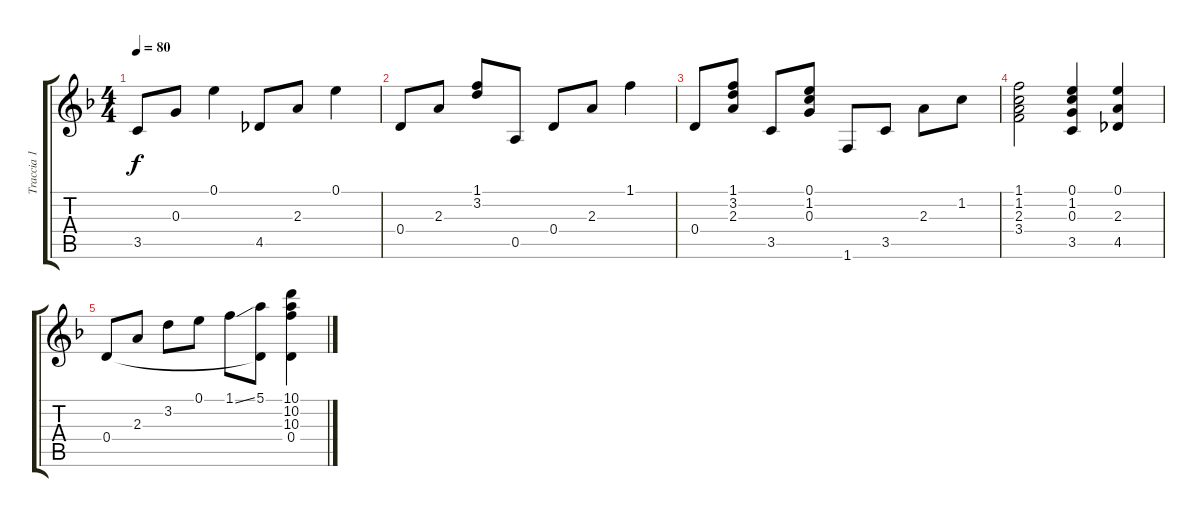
\track ("Traccia 1" "Traccia 1") {instrument acousticguitarnylon}
\staff {score tabs}
\tuning (E4 B3 G3 D3 A2 E2) {hide}
\ts (4 4)
\tempo 80
\clef g2
\ks f
3.5.8{dy f} 0.3.8 0.1.4 4.5.8 2.3.8 0.1.4 |
0.4.8 2.3.8 (1.1 3.2).8 0.5.8 0.4.8 2.3.8 1.1.4 |
0.4.8 (1.1 3.2 2.3).8 3.5.8 (0.1 1.2 0.3).8 1.6.8 3.5.8 2.3.8 1.2.8 |
(1.1 1.2 2.3 3.4).2 (0.1 1.2 0.3 3.5).4 (0.1 2.3 4.5).4 |
0.4.8 2.3.8 3.2.8 0.1.8 1.1{ss}.8 (5.1 0.4{t}).8 (10.1 10.2 10.3 0.4).4
